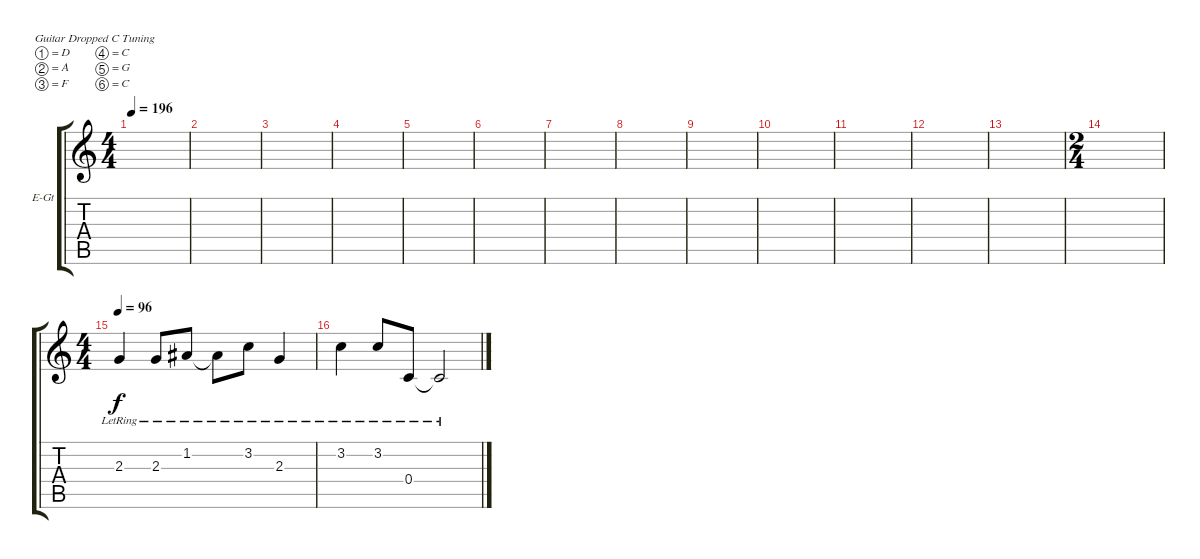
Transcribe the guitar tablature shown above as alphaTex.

\defaultSystemsLayout 4
\bracketExtendMode groupsimilarinstruments
\firstSystemTrackNameOrientation horizontal
\otherSystemsTrackNameOrientation horizontal
\track ("James Hetfield (Clean" "E-Gt") {instrument electricguitarclean}
\staff {score tabs}
\tuning (D4 A3 F3 C3 G2 C2)
\ts (4 4)
\tempo 196
\clef g2
\scale
0.333333
\ks c
|
\scale
0.333333 |
\scale
0.333333 |
\scale
0.333333 |
\scale
0.333333 |
\scale
0.333333 |
\scale
0.333333 |
\scale
0.333333 |
\scale
0.333333 |
\scale
0.333333 |
\scale
0.333333 |
\scale
0.333333 |
\scale
0.333333 |
\ts (2 4)
|
\ts (4 4)
\tempo 96
2.3{lr}.4 2.3{lr}.8 1.2{lr}.8 1.2{lr t}.8 3.2{lr}.8 2.3{lr}.4 |
3.2{lr}.4 3.2{lr}.8 0.4{lr}.8 0.4{lr t}.2
